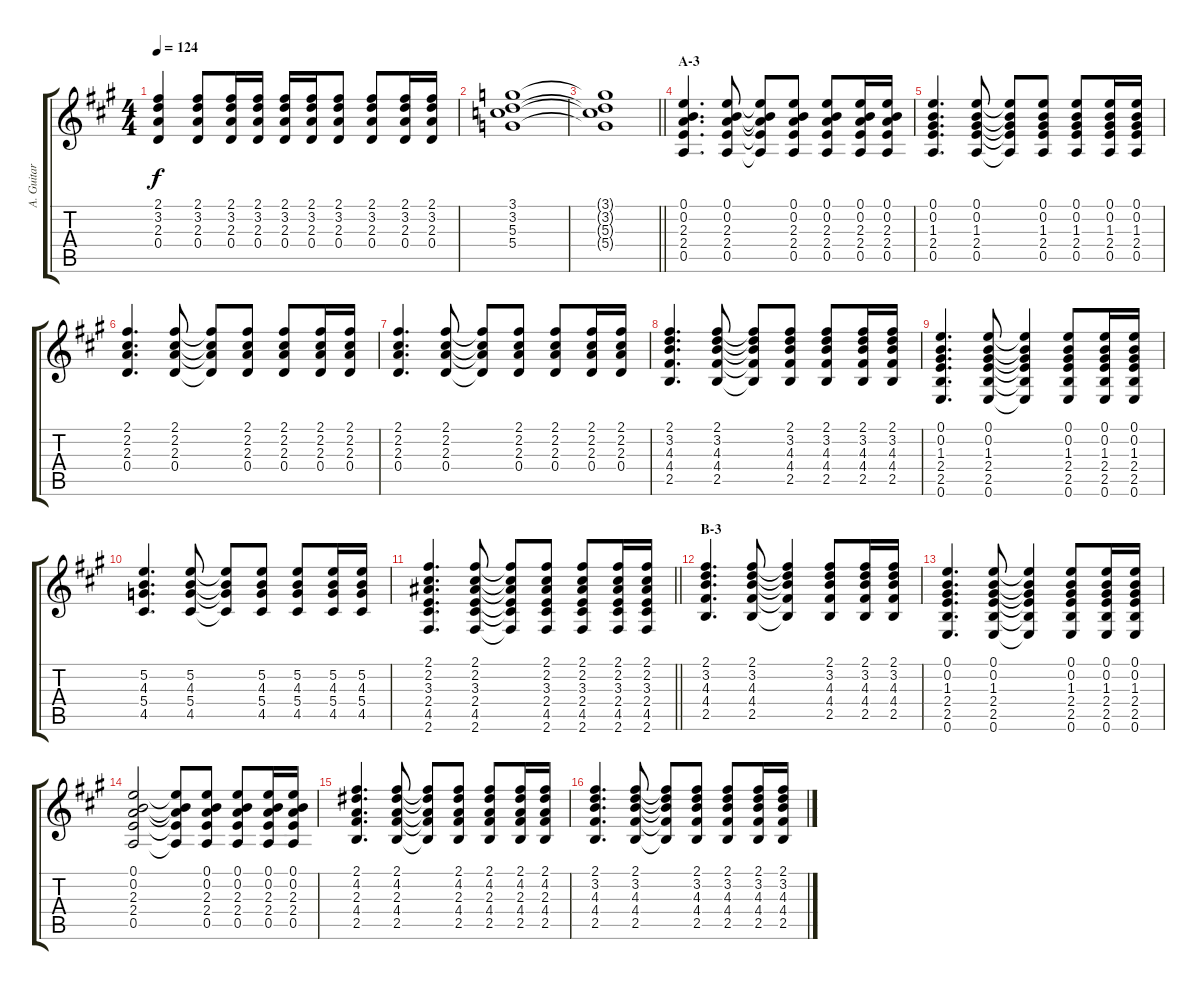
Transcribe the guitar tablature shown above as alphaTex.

\track ("A. Guitar" "A. Guitar") {instrument acousticguitarsteel}
\staff {score tabs}
\tuning (E4 B3 G3 D3 A2 E2) {hide}
\ts (4 4)
\tempo 124
\clef g2
\ks a
(2.1 3.2 2.3 0.4).4{dy f} (2.1 3.2 2.3 0.4).8 (2.1 3.2 2.3 0.4).16 (2.1 3.2 2.3 0.4).16 (2.1 3.2 2.3 0.4).16 (2.1 3.2 2.3 0.4).16 (2.1 3.2 2.3 0.4).8 (2.1 3.2 2.3 0.4).8 (2.1 3.2 2.3 0.4).16 (2.1 3.2 2.3 0.4).16 |
(3.1 3.2 5.3 5.4).1 |
\barLineRight lightlight
(3.1{t} 3.2{t} 5.3{t} 5.4{t}).1 |
\section ("" "A-3")
(0.1 0.2 2.3 2.4 0.5).4{d} (0.1 0.2 2.3 2.4 0.5).8 (0.1{t} 0.2{t} 2.3{t} 2.4{t} 0.5{t}).8 (0.1 0.2 2.3 2.4 0.5).8 (0.1 0.2 2.3 2.4 0.5).8 (0.1 0.2 2.3 2.4 0.5).16 (0.1 0.2 2.3 2.4 0.5).16 |
(0.1 0.2 1.3 2.4 0.5).4{d} (0.1 0.2 1.3 2.4 0.5).8 (0.1{t} 0.2{t} 1.3{t} 2.4{t} 0.5{t}).8 (0.1 0.2 1.3 2.4 0.5).8 (0.1 0.2 1.3 2.4 0.5).8 (0.1 0.2 1.3 2.4 0.5).16 (0.1 0.2 1.3 2.4 0.5).16 |
(2.1 2.2 2.3 0.4).4{d} (2.1 2.2 2.3 0.4).8 (2.1{t} 2.2{t} 2.3{t} 0.4{t}).8 (2.1 2.2 2.3 0.4).8 (2.1 2.2 2.3 0.4).8 (2.1 2.2 2.3 0.4).16 (2.1 2.2 2.3 0.4).16 |
(2.1 2.2 2.3 0.4).4{d} (2.1 2.2 2.3 0.4).8 (2.1{t} 2.2{t} 2.3{t} 0.4{t}).8 (2.1 2.2 2.3 0.4).8 (2.1 2.2 2.3 0.4).8 (2.1 2.2 2.3 0.4).16 (2.1 2.2 2.3 0.4).16 |
(2.1 3.2 4.3 4.4 2.5).4{d} (2.1 3.2 4.3 4.4 2.5).8 (2.1{t} 3.2{t} 4.3{t} 4.4{t} 2.5{t}).8 (2.1 3.2 4.3 4.4 2.5).8 (2.1 3.2 4.3 4.4 2.5).8 (2.1 3.2 4.3 4.4 2.5).16 (2.1 3.2 4.3 4.4 2.5).16 |
(0.1 0.2 1.3 2.4 2.5 0.6).4{d} (0.1 0.2 1.3 2.4 2.5 0.6).8 (0.1{t} 0.2{t} 1.3{t} 2.4{t} 2.5{t} 0.6{t}).4 (0.1 0.2 1.3 2.4 2.5 0.6).8 (0.1 0.2 1.3 2.4 2.5 0.6).16 (0.1 0.2 1.3 2.4 2.5 0.6).16 |
(5.2 4.3 5.4 4.5).4{d} (5.2 4.3 5.4 4.5).8 (5.2{t} 4.3{t} 5.4{t} 4.5{t}).8 (5.2 4.3 5.4 4.5).8 (5.2 4.3 5.4 4.5).8 (5.2 4.3 5.4 4.5).16 (5.2 4.3 5.4 4.5).16 |
\barLineRight lightlight
(2.1 2.2 3.3 2.4 4.5 2.6).4{d} (2.1 2.2 3.3 2.4 4.5 2.6).8 (2.1{t} 2.2{t} 3.3{t} 2.4{t} 4.5{t} 2.6{t}).8 (2.1 2.2 3.3 2.4 4.5 2.6).8 (2.1 2.2 3.3 2.4 4.5 2.6).8 (2.1 2.2 3.3 2.4 4.5 2.6).16 (2.1 2.2 3.3 2.4 4.5 2.6).16 |
\section ("" "B-3")
(2.1 3.2 4.3 4.4 2.5).4{d} (2.1 3.2 4.3 4.4 2.5).8 (2.1{t} 3.2{t} 4.3{t} 4.4{t} 2.5{t}).4 (2.1 3.2 4.3 4.4 2.5).8 (2.1 3.2 4.3 4.4 2.5).16 (2.1 3.2 4.3 4.4 2.5).16 |
(0.1 0.2 1.3 2.4 2.5 0.6).4{d} (0.1 0.2 1.3 2.4 2.5 0.6).8 (0.1{t} 0.2{t} 1.3{t} 2.4{t} 2.5{t} 0.6{t}).4 (0.1 0.2 1.3 2.4 2.5 0.6).8 (0.1 0.2 1.3 2.4 2.5 0.6).16 (0.1 0.2 1.3 2.4 2.5 0.6).16 |
(0.1 0.2 2.3 2.4 0.5).2 (0.1{t} 0.2{t} 2.3{t} 2.4{t} 0.5{t}).8 (0.1 0.2 2.3 2.4 0.5).8 (0.1 0.2 2.3 2.4 0.5).8 (0.1 0.2 2.3 2.4 0.5).16 (0.1 0.2 2.3 2.4 0.5).16 |
(2.1 4.2 2.3 4.4 2.5).4{d} (2.1 4.2 2.3 4.4 2.5).8 (2.1{t} 4.2{t} 2.3{t} 4.4{t} 2.5{t}).8 (2.1 4.2 2.3 4.4 2.5).8 (2.1 4.2 2.3 4.4 2.5).8 (2.1 4.2 2.3 4.4 2.5).16 (2.1 4.2 2.3 4.4 2.5).16 |
(2.1 3.2 4.3 4.4 2.5).4{d} (2.1 3.2 4.3 4.4 2.5).8 (2.1{t} 3.2{t} 4.3{t} 4.4{t} 2.5{t}).8 (2.1 3.2 4.3 4.4 2.5).8 (2.1 3.2 4.3 4.4 2.5).8 (2.1 3.2 4.3 4.4 2.5).16 (2.1 3.2 4.3 4.4 2.5).16
